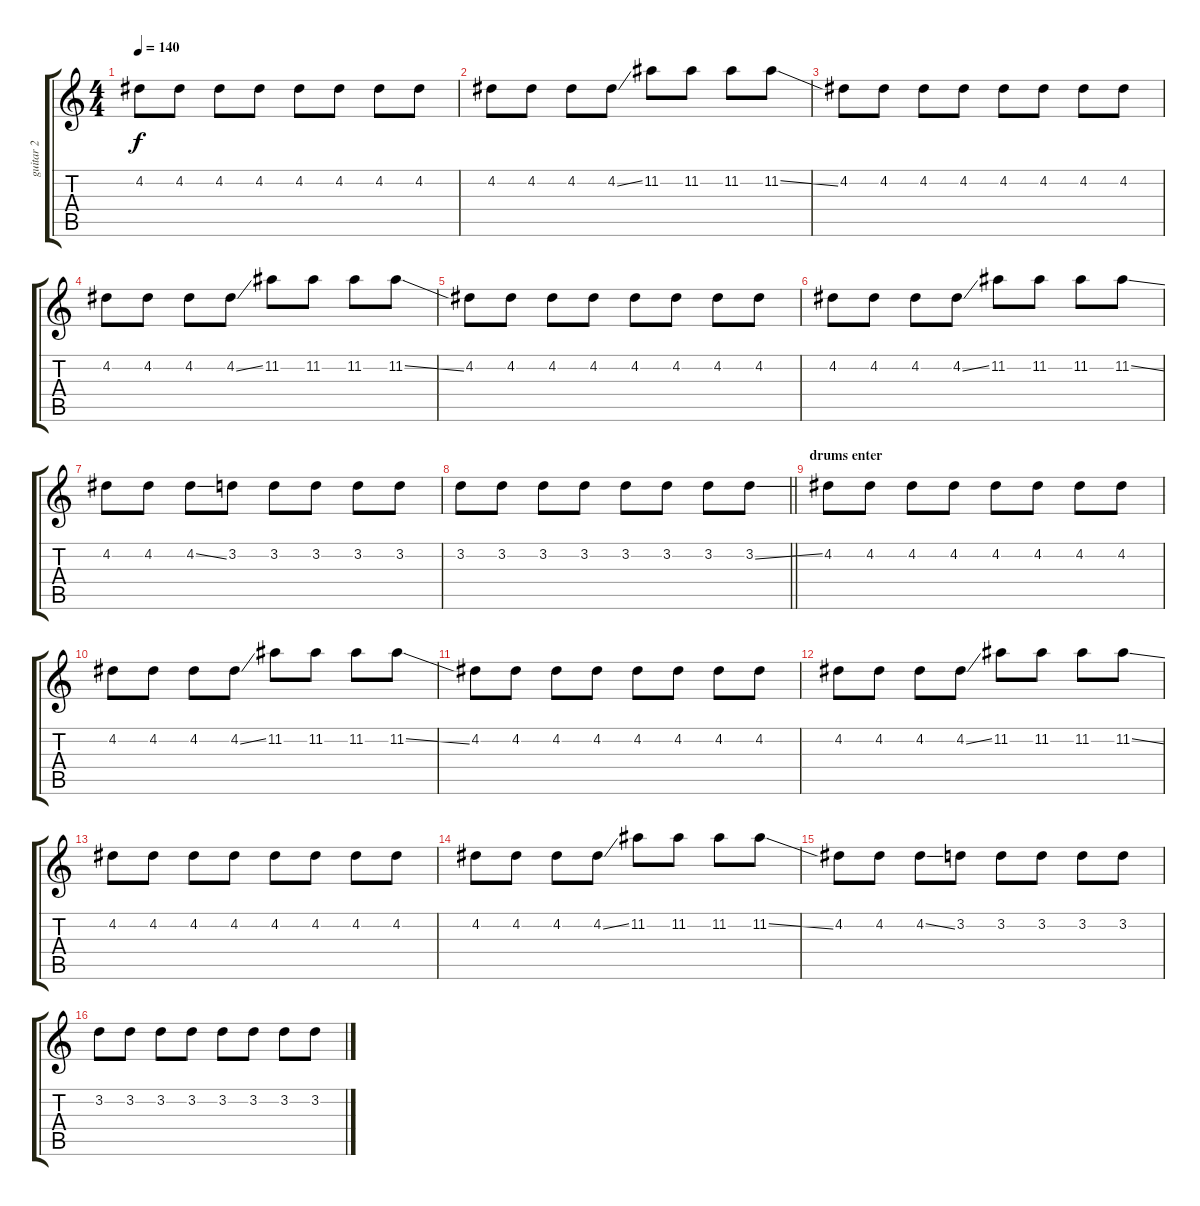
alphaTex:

\track ("guitar 2" "guitar 2") {instrument overdrivenguitar}
\staff {score tabs}
\tuning (E4 B3 G3 D3 A2 E2) {hide}
\ts (4 4)
\tempo 140
\clef g2
\ks c
4.2.8{dy f} 4.2.8 4.2.8 4.2.8 4.2.8 4.2.8 4.2.8 4.2.8 |
4.2.8 4.2.8 4.2.8 4.2{ss}.8 11.2.8 11.2.8 11.2.8 11.2{ss}.8 |
4.2.8 4.2.8 4.2.8 4.2.8 4.2.8 4.2.8 4.2.8 4.2.8 |
4.2.8 4.2.8 4.2.8 4.2{ss}.8 11.2.8 11.2.8 11.2.8 11.2{ss}.8 |
4.2.8 4.2.8 4.2.8 4.2.8 4.2.8 4.2.8 4.2.8 4.2.8 |
4.2.8 4.2.8 4.2.8 4.2{ss}.8 11.2.8 11.2.8 11.2.8 11.2{ss}.8 |
4.2.8 4.2.8 4.2{ss}.8 3.2.8 3.2.8 3.2.8 3.2.8 3.2.8 |
\barLineRight lightlight
3.2.8 3.2.8 3.2.8 3.2.8 3.2.8 3.2.8 3.2.8 3.2{ss}.8 |
\section ("" "drums enter")
4.2.8 4.2.8 4.2.8 4.2.8 4.2.8 4.2.8 4.2.8 4.2.8 |
4.2.8 4.2.8 4.2.8 4.2{ss}.8 11.2.8 11.2.8 11.2.8 11.2{ss}.8 |
4.2.8 4.2.8 4.2.8 4.2.8 4.2.8 4.2.8 4.2.8 4.2.8 |
4.2.8 4.2.8 4.2.8 4.2{ss}.8 11.2.8 11.2.8 11.2.8 11.2{ss}.8 |
4.2.8 4.2.8 4.2.8 4.2.8 4.2.8 4.2.8 4.2.8 4.2.8 |
4.2.8 4.2.8 4.2.8 4.2{ss}.8 11.2.8 11.2.8 11.2.8 11.2{ss}.8 |
4.2.8 4.2.8 4.2{ss}.8 3.2.8 3.2.8 3.2.8 3.2.8 3.2.8 |
3.2.8 3.2.8 3.2.8 3.2.8 3.2.8 3.2.8 3.2.8 3.2{ss}.8
